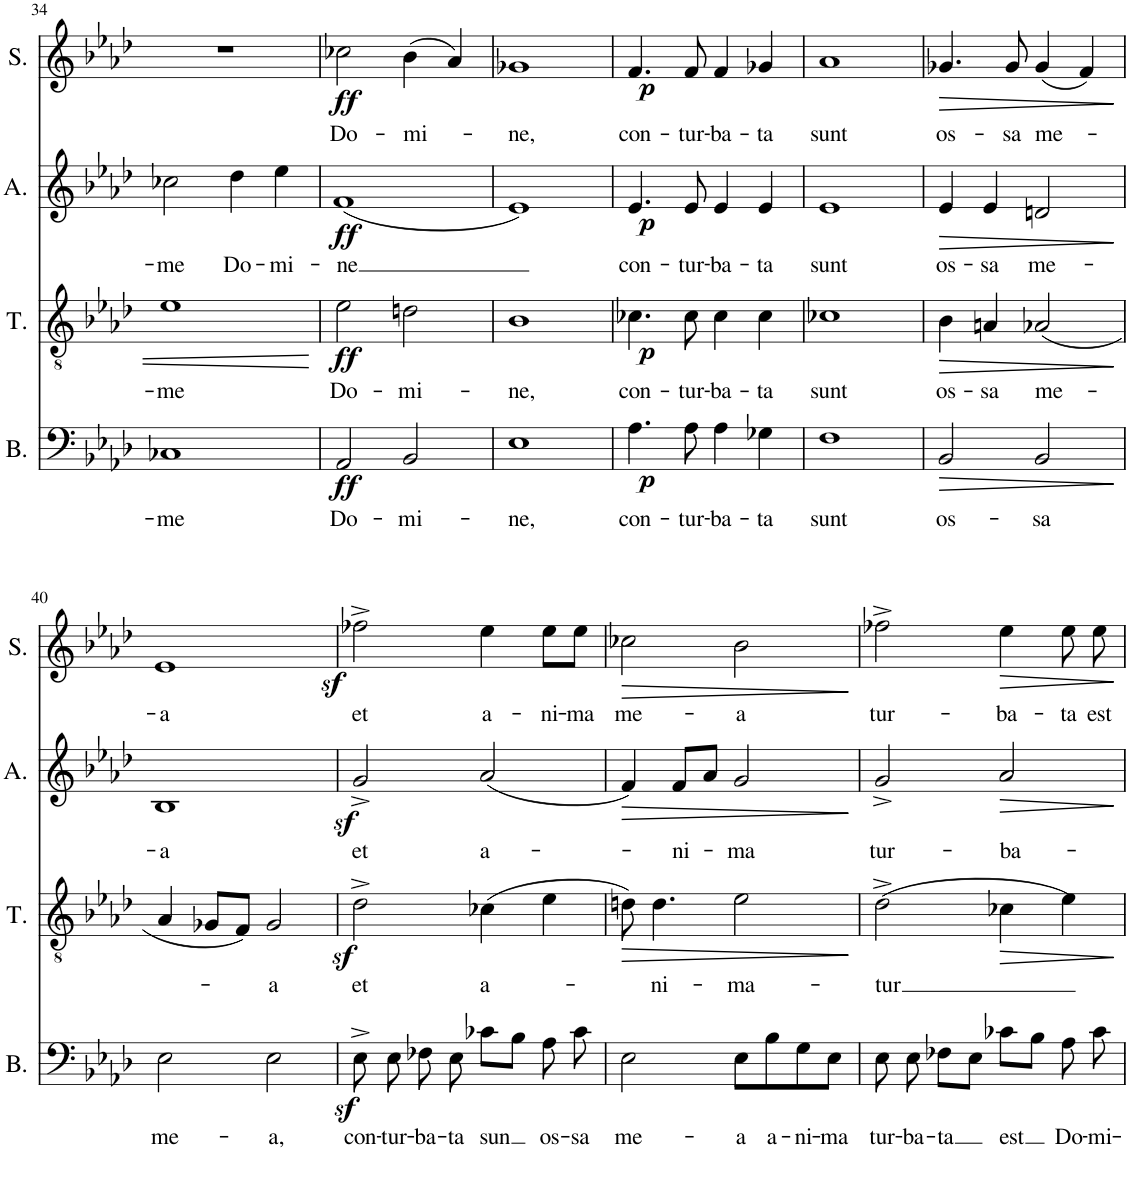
**kern	**text	**dynam	**kern	**text	**dynam	**kern	**text	**dynam	**kern	**text	**dynam
*part4	*part4	*part4	*part3	*part3	*part3	*part2	*part2	*part2	*part1	*part1	*part1
*staff4	*staff4	*staff4	*staff3	*staff3	*staff3	*staff2	*staff2	*staff2	*staff1	*staff1	*staff1
*I"B.	*	*	*I"T.	*	*	*I"A.	*	*	*I"S.	*	*
*I'B.	*	*	*I'T.	*	*	*I'A.	*	*	*I'S.	*	*
!!LO:PB:g=z
*clefF4	*	*	*clefGv2	*	*	*clefG2	*	*	*clefG2	*	*
*k[b-e-a-d-]	*	*	*k[b-e-a-d-]	*	*	*k[b-e-a-d-]	*	*	*k[b-e-a-d-]	*	*
*M4/4	*	*	*M4/4	*	*	*M4/4	*	*	*M4/4	*	*
=34	=34	=34	=34	=34	=34	=34	=34	=34	=34	=34	=34
!	!LO:LY:b	!	!	!LO:LY:b	!	!	!LO:LY:b	!	!	!	!
1C-X	-me	.	1e-	-me	.	2cc-X\	-me	.	1r	.	.
!	!	!	!	!	!	!	!LO:LY:b	!	!	!	!
.	.	.	.	.	.	4dd-\	Do-	.	.	.	.
!	!	!	!	!	!	!	!LO:LY:b	!	!	!	!
.	.	.	.	.	.	4ee-\	-mi-	.	.	.	.
=35	=35	=35	=35	=35	=35	=35	=35	=35	=35	=35	=35
!	!LO:LY:b	!LO:DY:b	!	!LO:LY:b	!LO:DY:b	!	!LO:LY:b	!LO:DY:b	!	!LO:LY:b	!LO:DY:b
2AA-/	Do-	ff	2e-\	Do-	ff	(1f	-ne	ff	2cc-X\	Do-	ff
!	!LO:LY:b	!	!	!LO:LY:b	!	!	!	!	!	!LO:LY:b	!
2BB-/	-mi-	.	2dn\	-mi-	.	.	.	.	(4b-\	-mi-	.
.	.	.	.	.	.	.	.	.	4a-/)	.	.
=36	=36	=36	=36	=36	=36	=36	=36	=36	=36	=36	=36
!	!LO:LY:b	!	!	!LO:LY:b	!	!	!	!	!	!LO:LY:b	!
1E-	-ne,	.	1B-	-ne,	.	1e-)	.	.	1g-X	-ne,	.
=37	=37	=37	=37	=37	=37	=37	=37	=37	=37	=37	=37
!	!LO:LY:b	!LO:DY:b	!	!LO:LY:b	!LO:DY:b	!	!LO:LY:b	!LO:DY:b	!	!LO:LY:b	!LO:DY:b
4.A-\	con-	p	4.c-X\	con-	p	4.e-/	con-	p	4.f/	con-	p
!	!LO:LY:b	!	!	!LO:LY:b	!	!	!LO:LY:b	!	!	!LO:LY:b	!
8A-\	-tur-	.	8c-\	-tur-	.	8e-/	-tur-	.	8f/	-tur-	.
!	!LO:LY:b	!	!	!LO:LY:b	!	!	!LO:LY:b	!	!	!LO:LY:b	!
4A-\	-ba-	.	4c-\	-ba-	.	4e-/	-ba-	.	4f/	-ba-	.
!	!LO:LY:b	!	!	!LO:LY:b	!	!	!LO:LY:b	!	!	!LO:LY:b	!
4G-X\	-ta	.	4c-\	-ta	.	4e-/	-ta	.	4g-X/	-ta	.
=38	=38	=38	=38	=38	=38	=38	=38	=38	=38	=38	=38
!	!LO:LY:b	!	!	!LO:LY:b	!	!	!LO:LY:b	!	!	!LO:LY:b	!
1F	sunt	.	1c-X	sunt	.	1e-	sunt	.	1a-	sunt	.
=39	=39	=39	=39	=39	=39	=39	=39	=39	=39	=39	=39
!	!LO:LY:b	!LO:HP:b	!	!LO:LY:b	!LO:HP:b	!	!LO:LY:b	!LO:HP:b	!	!LO:LY:b	!LO:HP:b
2BB-/	os-	>	4B-\	os-	>	4e-/	os-	>	4.g-X/	os-	>
!	!	!	!	!LO:LY:b	!	!	!LO:LY:b	!	!	!	!
.	.	.	4An/	-sa	.	4e-/	-sa	.	.	.	.
!	!	!	!	!	!	!	!	!	!	!LO:LY:b	!
.	.	.	.	.	.	.	.	.	8g-/	-sa	.
!	!LO:LY:b	!	!	!LO:LY:b	!	!	!LO:LY:b	!	!	!LO:LY:b	!
2BB-/	-sa	.	(2A-X/	me-	.	2dn/	me-	.	(4g-/	me-	.
.	.	.	.	.	.	.	.	.	4f/)	.	.
.	.	]	.	.	]	.	.	]	.	.	]
!!LO:LB:g=z
=40	=40	=40	=40	=40	=40	=40	=40	=40	=40	=40	=40
!	!LO:LY:b	!	!	!	!	!	!LO:LY:b	!	!	!LO:LY:b	!
2E-\	me-	.	4A-/	.	.	1B-	-a	.	1e-	-a	.
.	.	.	8G-X/L	.	.	.	.	.	.	.	.
.	.	.	8F/J)	.	.	.	.	.	.	.	.
!	!LO:LY:b	!	!	!LO:LY:b	!	!	!	!	!	!	!
2E-\	-a,	.	2G-/	-a	.	.	.	.	.	.	.
=41	=41	=41	=41	=41	=41	=41	=41	=41	=41	=41	=41
!	!LO:LY:b	!	!	!LO:LY:b	!	!	!LO:LY:b	!	!	!LO:LY:b	!
8E-z<^\	con-	.	2d-z<^\	et	.	2gz<^/	et	.	2ff-Xz<^\	et	.
!	!LO:LY:b	!	!	!	!	!	!	!	!	!	!
8E-\	-tur-	.	.	.	.	.	.	.	.	.	.
!	!LO:LY:b	!	!	!	!	!	!	!	!	!	!
8F-X\	-ba-	.	.	.	.	.	.	.	.	.	.
!	!LO:LY:b	!	!	!	!	!	!	!	!	!	!
8E-\	-ta	.	.	.	.	.	.	.	.	.	.
!	!LO:LY:b	!	!	!LO:LY:b	!	!	!LO:LY:b	!	!	!LO:LY:b	!
8c-X\L	sun	.	(4c-X\	a-	.	(2a-/	a-	.	4ee-\	a-	.
8B-\J	.	.	.	.	.	.	.	.	.	.	.
!	!LO:LY:b	!	!	!	!	!	!	!	!	!LO:LY:b	!
8A-\	os-	.	4e-\	.	.	.	.	.	8ee-\L	-ni-	.
!	!LO:LY:b	!	!	!	!	!	!	!	!	!LO:LY:b	!
8c-\	-sa	.	.	.	.	.	.	.	8ee-\J	-ma	.
=42	=42	=42	=42	=42	=42	=42	=42	=42	=42	=42	=42
!	!LO:LY:b	!	!	!	!LO:HP:b	!	!	!LO:HP:b	!	!LO:LY:b	!LO:HP:b
2E-\	me-	.	8dn\)	.	>	4f/)	.	>	2cc-X\	me-	>
!	!	!	!	!LO:LY:b	!	!	!	!	!	!	!
.	.	.	4.d\	-ni-	.	.	.	.	.	.	.
!	!	!	!	!	!	!	!LO:LY:b	!	!	!	!
.	.	.	.	.	.	8f/L	-ni-	.	.	.	.
.	.	.	.	.	.	8a-/J	.	.	.	.	.
!	!LO:LY:b	!	!	!LO:LY:b	!	!	!LO:LY:b	!	!	!LO:LY:b	!
8E-\L	-a	.	2e-\	-ma-	.	2g/	-ma	.	2b-\	-a	.
!	!LO:LY:b	!	!	!	!	!	!	!	!	!	!
8B-\	a-	.	.	.	.	.	.	.	.	.	.
!	!LO:LY:b	!	!	!	!	!	!	!	!	!	!
8G\	-ni-	.	.	.	.	.	.	.	.	.	.
!	!LO:LY:b	!	!	!	!	!	!	!	!	!	!
8E-\J	-ma	.	.	.	.	.	.	.	.	.	.
.	.	.	.	.	]	.	.	]	.	.	]
=43	=43	=43	=43	=43	=43	=43	=43	=43	=43	=43	=43
!	!LO:LY:b	!	!	!LO:LY:b	!	!	!LO:LY:b	!	!	!LO:LY:b	!
8E-\	tur-	.	(2d-^\	-tur	.	2g^/	tur-	.	2ff-X^\	tur-	.
!	!LO:LY:b	!	!	!	!	!	!	!	!	!	!
8E-\	-ba-	.	.	.	.	.	.	.	.	.	.
!	!LO:LY:b	!	!	!	!	!	!	!	!	!	!
8F-X\L	-ta	.	.	.	.	.	.	.	.	.	.
8E-\J	.	.	.	.	.	.	.	.	.	.	.
!	!LO:LY:b	!	!	!	!LO:HP:b	!	!LO:LY:b	!LO:HP:b	!	!LO:LY:b	!LO:HP:b
8c-X\L	est	.	4c-X\	.	>	2a-/	-ba-	>	4ee-\	-ba-	>
8B-\J	.	.	.	.	.	.	.	.	.	.	.
!	!LO:LY:b	!	!	!	!	!	!	!	!	!LO:LY:b	!
8A-\	Do-	.	4e-\)	.	.	.	.	.	8ee-\	-ta	.
!	!LO:LY:b	!	!	!	!	!	!	!	!	!LO:LY:b	!
8c-\	-mi-	.	.	.	.	.	.	.	8ee-\	est	.
.	.	.	.	.	]	.	.	]	.	.	]
=	=	=	=	=	=	=	=	=	=	=	=
*-	*-	*-	*-	*-	*-	*-	*-	*-	*-	*-	*-
